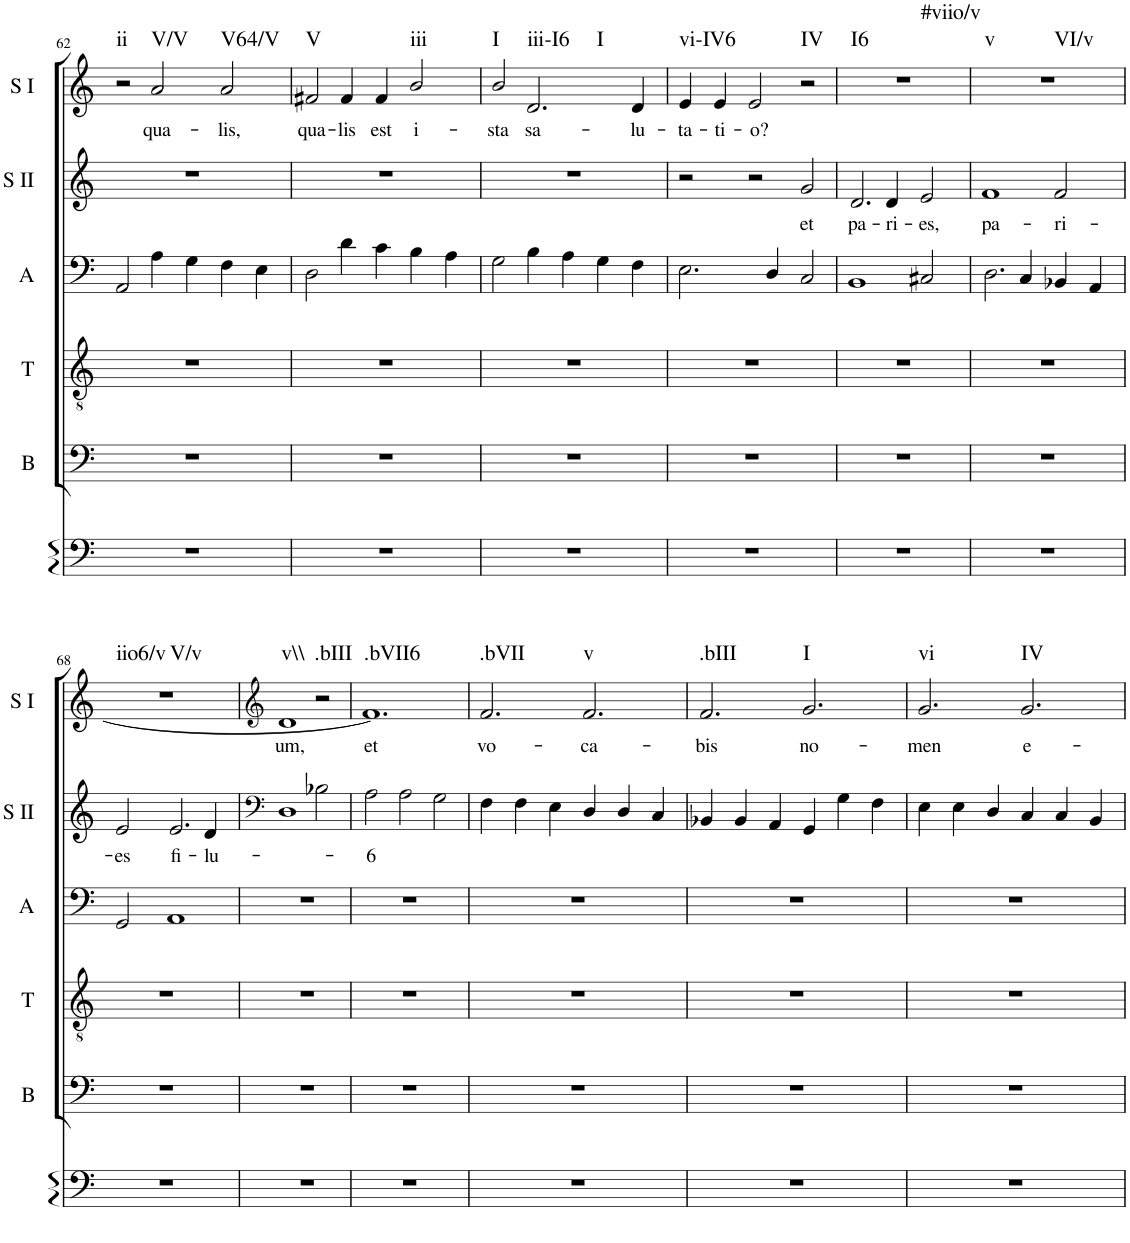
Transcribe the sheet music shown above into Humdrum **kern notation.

**kern	**kern	**kern	**kern	**kern	**text	**kern	**text	**harte
*part6	*part5	*part4	*part3	*part2	*part2	*part1	*part1	*part1
*staff6	*staff5	*staff4	*staff3	*staff2	*staff2	*staff1	*staff1	*
*I"Continuo	*I"Bass	*I"Tenor	*I"Alto	*I"Soprano II	*	*I"Soprano I	*	*
*	*I'B	*I'T	*I'A	*I'S II	*	*I'S I	*	*
!!LO:PB:g=z
*clefF4	*clefF4	*clefGv2	*clefF4	*clefG2	*	*clefG2	*	*
*k[]	*k[]	*k[]	*k[]	*k[]	*	*k[]	*	*
*M3/2	*M3/2	*M3/2	*M3/2	*M3/2	*	*M3/2	*	*
=62	=62	=62	=62	=62	=62	=62	=62	=62
!	!	!	!	!	!	!	!	!LO:H:kt=ii
1.r	1.r	1.r	2AA/	1.r	.	2r	.	N
!	!	!	!	!	!	!	!LO:LY:b	!LO:H:kt=V/V
.	.	.	4A\	.	.	2a/	qua-	N
.	.	.	4G\	.	.	.	.	.
!	!	!	!	!	!	!	!LO:LY:b	!LO:H:kt=V64/V
.	.	.	4F\	.	.	2a/	lis,	N
.	.	.	4E\	.	.	.	.	.
=63	=63	=63	=63	=63	=63	=63	=63	=63
!	!	!	!	!	!	!	!LO:LY:b	!LO:H:kt=V
1.r	1.r	1.r	2D\	1.r	.	2f#X/	qua-	N
!	!	!	!	!	!	!	!LO:LY:b	!
.	.	.	4d\	.	.	4f#/	lis	.
!	!	!	!	!	!	!	!LO:LY:b	!
.	.	.	4c\	.	.	4f#/	est	.
!	!	!	!	!	!	!	!LO:LY:b	!LO:H:kt=iii
.	.	.	4B\	.	.	2b/	i-	N
.	.	.	4A\	.	.	.	.	.
=64	=64	=64	=64	=64	=64	=64	=64	=64
!	!	!	!	!	!	!	!LO:LY:b	!LO:H:kt=I
1.r	1.r	1.r	2G\	1.r	.	2b/	sta	N
!	!	!	!	!	!	!	!LO:LY:b	!LO:H:n=1:kt=iii-I6
!	!	!	!	!	!	!	!	!LO:H:n=2:kt=I
.	.	.	4B\	.	.	2.d/	sa-	N N
.	.	.	4A\	.	.	.	.	.
.	.	.	4G\	.	.	.	.	.
!	!	!	!	!	!	!	!LO:LY:b	!
.	.	.	4F\	.	.	4d/	lu-	.
=65	=65	=65	=65	=65	=65	=65	=65	=65
!	!	!	!	!	!	!	!LO:LY:b	!LO:H:kt=vi-IV6
1.r	1.r	1.r	2.E\	2r	.	4e/	ta-	N
!	!	!	!	!	!	!	!LO:LY:b	!
.	.	.	.	.	.	4e/	ti-	.
!	!	!	!	!	!	!	!LO:LY:b	!
.	.	.	.	2r	.	2e/	o?	.
.	.	.	4D/	.	.	.	.	.
!	!	!	!	!	!LO:LY:b	!	!	!LO:H:kt=IV
.	.	.	2C/	2g/	et	2r	.	N
=66	=66	=66	=66	=66	=66	=66	=66	=66
!	!	!	!	!	!LO:LY:b	!	!	!LO:H:n=1:kt=I6
!	!	!	!	!	!	!	!	!LO:H:n=2:kt=#viio/v
1.r	1.r	1.r	1BB	2.d/	pa-	1.r	.	N N
!	!	!	!	!	!LO:LY:b	!	!	!
.	.	.	.	4d/	ri-	.	.	.
!	!	!	!	!	!LO:LY:b	!	!	!
.	.	.	2C#X/	2e/	es,	.	.	.
=67	=67	=67	=67	=67	=67	=67	=67	=67
!	!	!	!	!	!LO:LY:b	!	!	!LO:H:n=1:kt=v
!	!	!	!	!	!	!	!	!LO:H:n=2:kt=VI/v
1.r	1.r	1.r	2.D\	1f	pa-	1.r	.	N N
.	.	.	4C/	.	.	.	.	.
!	!	!	!	!	!LO:LY:b	!	!	!
.	.	.	4BB-X/	2f/	ri-	.	.	.
.	.	.	4AA/	.	.	.	.	.
!!LO:LB:g=z
=68	=68	=68	=68	=68	=68	=68	=68	=68
!	!	!	!	!	!LO:LY:b	!	!	!LO:H:n=1:kt=iio6/v
!	!	!	!	!	!	!	!	!LO:H:n=2:kt=V/v
1.r	1.r	1.r	2GG/	2e/	es	1.r	.	N N
!	!	!	!	!	!LO:LY:b	!	!	!
.	.	.	1AA	2.e/	fi-	.	.	.
!	!	!	!	!	!LO:LY:b	!	!	!
.	.	.	.	4d/	lu-	.	.	.
=69	=69	=69	=69	=69	=69	=69	=69	=69
*	*	*	*	*clefF4	*	*clefG2	*	*
!	!	!	!	!	!	!	!LO:LY:b	!LO:H:kt=v\\
1.r	1.r	1.r	1.r	1D	.	1d	um,	N
!	!	!	!	!	!	!	!	!LO:H:kt=.bIII
.	.	.	.	2B-X\	.	2r	.	N
=70	=70	=70	=70	=70	=70	=70	=70	=70
!	!	!	!	!	!LO:LY:b	!	!LO:LY:b	!LO:H:kt=.bVII6
1.r	1.r	1.r	1.r	2A\	6	1.f]	et	N
.	.	.	.	2A\	.	.	.	.
.	.	.	.	2G\	.	.	.	.
=71	=71	=71	=71	=71	=71	=71	=71	=71
!	!	!	!	!	!	!	!LO:LY:b	!LO:H:kt=.bVII
1.r	1.r	1.r	1.r	4F\	.	2.f/	vo-	N
.	.	.	.	4F\	.	.	.	.
.	.	.	.	4E\	.	.	.	.
!	!	!	!	!	!	!	!LO:LY:b	!LO:H:kt=v
.	.	.	.	4D/	.	2.f/	ca-	N
.	.	.	.	4D/	.	.	.	.
.	.	.	.	4C/	.	.	.	.
=72	=72	=72	=72	=72	=72	=72	=72	=72
!	!	!	!	!	!	!	!LO:LY:b	!LO:H:kt=.bIII
1.r	1.r	1.r	1.r	4BB-X/	.	2.f/	bis	N
.	.	.	.	4BB-/	.	.	.	.
.	.	.	.	4AA/	.	.	.	.
!	!	!	!	!	!	!	!LO:LY:b	!LO:H:kt=I
.	.	.	.	4GG/	.	2.g/	no-	N
.	.	.	.	4G\	.	.	.	.
.	.	.	.	4F\	.	.	.	.
=73	=73	=73	=73	=73	=73	=73	=73	=73
!	!	!	!	!	!	!	!LO:LY:b	!LO:H:kt=vi
1.r	1.r	1.r	1.r	4E\	.	2.g/	men	N
.	.	.	.	4E\	.	.	.	.
.	.	.	.	4D/	.	.	.	.
!	!	!	!	!	!	!	!LO:LY:b	!LO:H:kt=IV
.	.	.	.	4C/	.	2.g/	e-	N
.	.	.	.	4C/	.	.	.	.
.	.	.	.	4BB/	.	.	.	.
=	=	=	=	=	=	=	=	=
*-	*-	*-	*-	*-	*-	*-	*-	*-
